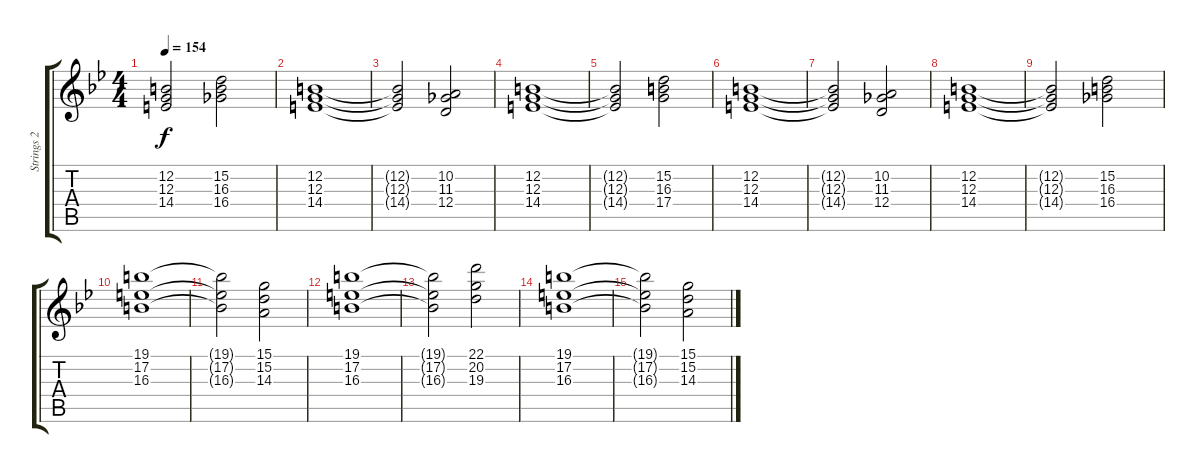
\track ("Strings 2" "Strings 2") {instrument stringensemble1}
\staff {score tabs}
\tuning (E4 B3 G3 D3 A2 E2) {hide}
\ts (4 4)
\tempo 154
\clef g2
\ks gminor
(12.2{t} 12.3{t} 14.4{t}).2{dy f} (15.2 16.3 16.4).2 |
(12.2 12.3 14.4).1 |
(12.2{t} 12.3{t} 14.4{t}).2 (10.2 11.3 12.4).2 |
(12.2 12.3 14.4).1 |
(12.2{t} 12.3{t} 14.4{t}).2 (15.2 16.3 17.4).2 |
(12.2 12.3 14.4).1 |
(12.2{t} 12.3{t} 14.4{t}).2 (10.2 11.3 12.4).2 |
(12.2 12.3 14.4).1 |
(12.2{t} 12.3{t} 14.4{t}).2 (15.2 16.3 16.4).2 |
(19.1 17.2 16.3).1 |
(19.1{t} 17.2{t} 16.3{t}).2 (15.1 15.2 14.3).2 |
(19.1 17.2 16.3).1 |
(19.1{t} 17.2{t} 16.3{t}).2 (22.1 20.2 19.3).2 |
(19.1 17.2 16.3).1 |
(19.1{t} 17.2{t} 16.3{t}).2 (15.1 15.2 14.3).2
